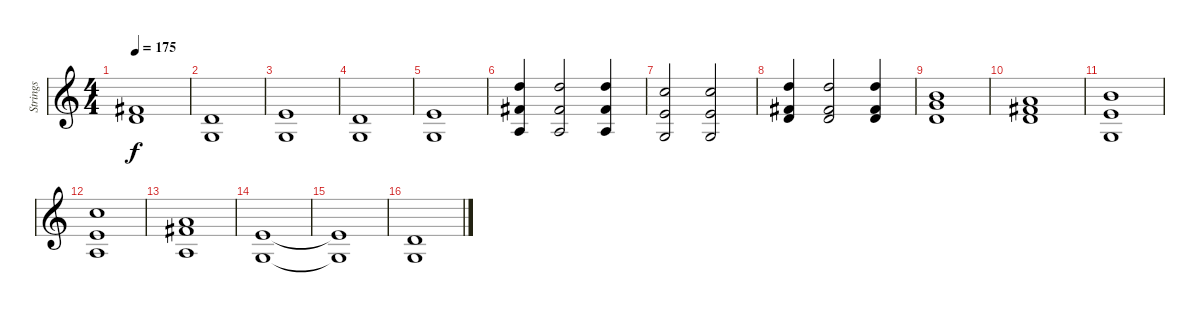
\track ("Strings" "Strings") {instrument violin}
\staff {score}
\tuning (E5 A4 D4 G3) {hide}
\ts (4 4)
\tempo 175
\clef g2
\ks c
(4.3 7.4).1{dy f} |
(0.3 0.4).1 |
(2.3 0.4).1 |
(0.3 0.4).1 |
(2.3 0.4).1 |
(5.2 4.3 2.4).4 (5.2 4.3 2.4).2 (5.2 4.3 2.4).4 |
(3.2 2.3 0.4).2 (3.2 2.3 0.4).2 |
(5.2 4.3 7.4).4 (5.2 4.3 7.4).2 (5.2 4.3 7.4).4 |
(2.2 5.3 7.4).1 |
(0.2 4.3 7.4).1 |
(2.2 2.3 0.4).1 |
(3.2 2.3 2.4).1 |
(0.2 4.3 2.4).1 |
(2.3 0.4).1 |
(2.3{t} 0.4{t}).1 |
(0.3 0.4).1
